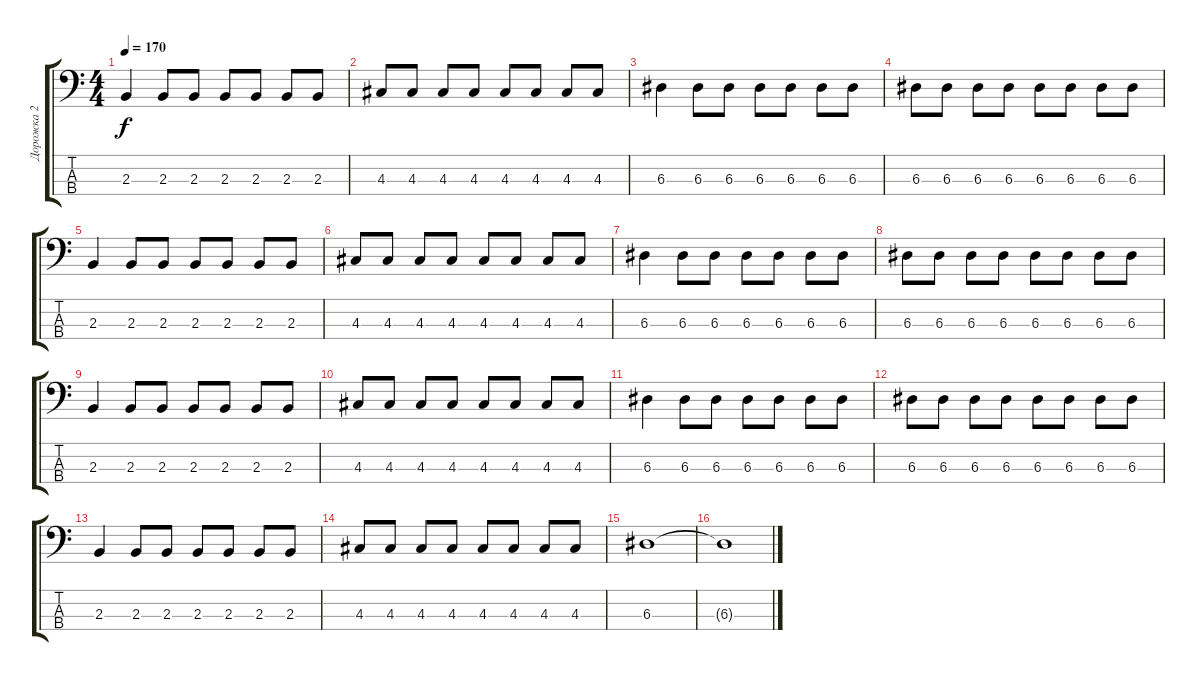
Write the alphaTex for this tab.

\track ("Дорожка 2" "Дорожка 2") {instrument slapbass1}
\staff {score tabs}
\tuning (G2 D2 A1 E1) {hide}
\ts (4 4)
\tempo 170
\clef f4
\ks c
2.3.4{dy f} 2.3.8 2.3.8 2.3.8 2.3.8 2.3.8 2.3.8 |
4.3.8 4.3.8 4.3.8 4.3.8 4.3.8 4.3.8 4.3.8 4.3.8 |
6.3.4 6.3.8 6.3.8 6.3.8 6.3.8 6.3.8 6.3.8 |
6.3.8 6.3.8 6.3.8 6.3.8 6.3.8 6.3.8 6.3.8 6.3.8 |
2.3.4 2.3.8 2.3.8 2.3.8 2.3.8 2.3.8 2.3.8 |
4.3.8 4.3.8 4.3.8 4.3.8 4.3.8 4.3.8 4.3.8 4.3.8 |
6.3.4 6.3.8 6.3.8 6.3.8 6.3.8 6.3.8 6.3.8 |
6.3.8 6.3.8 6.3.8 6.3.8 6.3.8 6.3.8 6.3.8 6.3.8 |
2.3.4 2.3.8 2.3.8 2.3.8 2.3.8 2.3.8 2.3.8 |
4.3.8 4.3.8 4.3.8 4.3.8 4.3.8 4.3.8 4.3.8 4.3.8 |
6.3.4 6.3.8 6.3.8 6.3.8 6.3.8 6.3.8 6.3.8 |
6.3.8 6.3.8 6.3.8 6.3.8 6.3.8 6.3.8 6.3.8 6.3.8 |
2.3.4 2.3.8 2.3.8 2.3.8 2.3.8 2.3.8 2.3.8 |
4.3.8 4.3.8 4.3.8 4.3.8 4.3.8 4.3.8 4.3.8 4.3.8 |
6.3.1 |
6.3{t}.1
